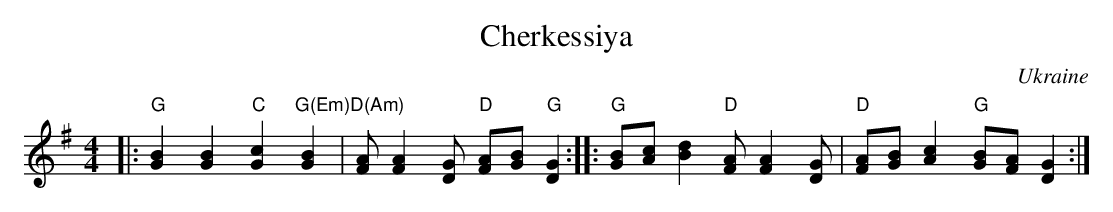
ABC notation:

X:1
T: Cherkessiya
O: Ukraine
M: 4/4
L: 1/8
K: G
|: "G"[B2G2][B2G2] "C"[c2G2]"G(Em)"[B2G2] | "D(Am)"[AF][A2F2][GD] "D"[AF][BG]"G"[G2D2] :|\
|: "G"[BG][cA][d2B2] "D"[AF][A2F2][GD] | "D"[AF][BG][c2A2] "G"[BG][AF][G2D2] :| \
